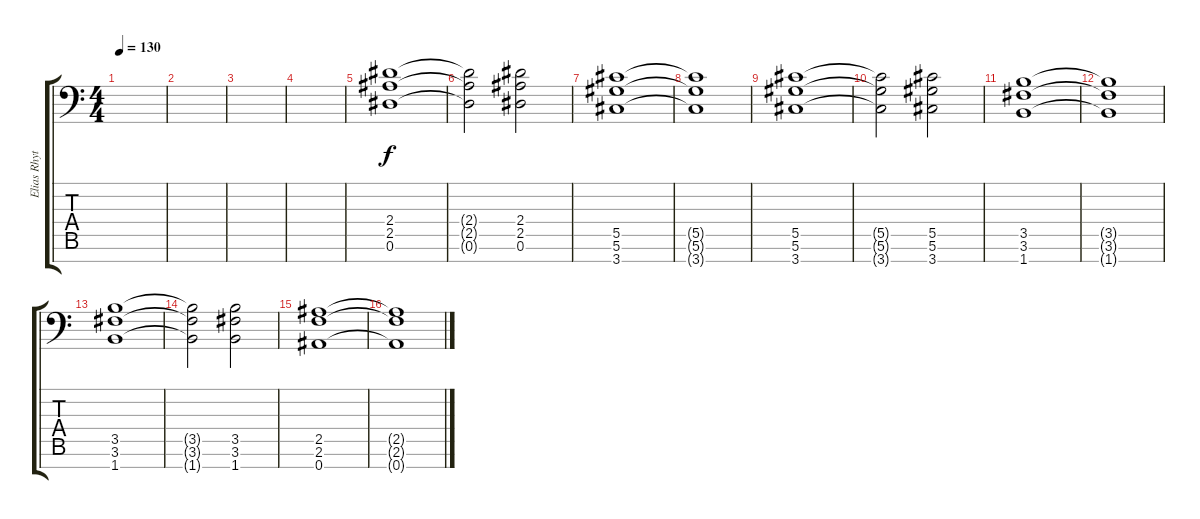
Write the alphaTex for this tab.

\track ("Elias Rhythm" "Elias Rhyt") {instrument distortionguitar}
\staff {score tabs}
\tuning (Eb4 Bb3 Gb3 Db3 Ab2 Eb2 Bb1) {hide}
\ts (4 4)
\tempo 130
\clef f4
\ks c
|
|
|
|
(2.4 2.5 0.6).1 |
(2.4{t} 2.5{t} 0.6{t}).2 (2.4 2.5 0.6).2 |
(5.5 5.6 3.7).1 |
(5.5{t} 5.6{t} 3.7{t}).1 |
(5.5 5.6 3.7).1 |
(5.5{t} 5.6{t} 3.7{t}).2 (5.5 5.6 3.7).2 |
(3.5 3.6 1.7).1 |
(3.5{t} 3.6{t} 1.7{t}).1 |
(3.5 3.6 1.7).1 |
(3.5{t} 3.6{t} 1.7{t}).2 (3.5 3.6 1.7).2 |
(2.5 2.6 0.7).1 |
(2.5{t} 2.6{t} 0.7{t}).1
